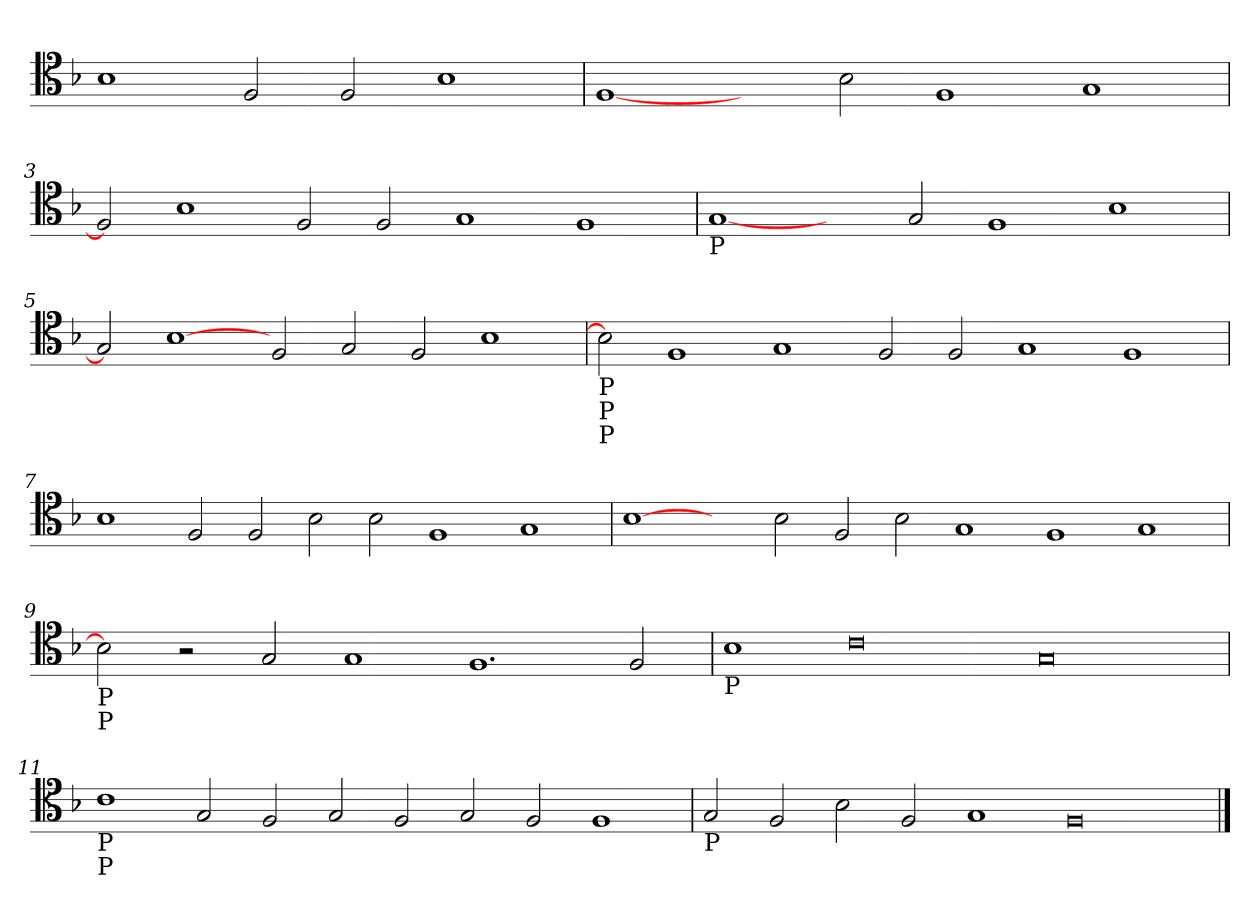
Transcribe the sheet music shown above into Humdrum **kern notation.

**kern
*part1
*staff1
*clefC4
*k[b-]
=1
1B-
2F/
2F/
1B-
=2
[1F
2ryy
2B-\
1F
1G
=3
2F]
1B-
2F/
2F/
1G
1F
=4
!LO:TX:b:t=P
[1G
2ryy
2G/
1F
1B-
=5
2G]
[1B-
2F/
2G/
2F/
1B-
=6
!LO:TX:b:t=P
!LO:TX:b:t=P
!LO:TX:b:t=P
2B-]
1F
1G
2F/
2F/
1G
1F
=7
1B-
2F/
2F/
2B-\
2B-\
1F
1G
=8
[1B-
2ryy
2B-\
2F/
2B-\
1G
1F
1G
=9
!LO:TX:b:t=P
!LO:TX:b:t=P
2B-]
2r
2G/
1G
1.F
2F/
=10
!LO:TX:b:t=P
1B-
0c
0G
=11
!LO:TX:b:t=P
!LO:TX:b:t=P
1c
2G/
2F/
2G/
2F/
2G/
2F/
1F
=12
!LO:TX:b:t=P
2G/
2F/
2B-\
2F/
1G
0F
==
*-
